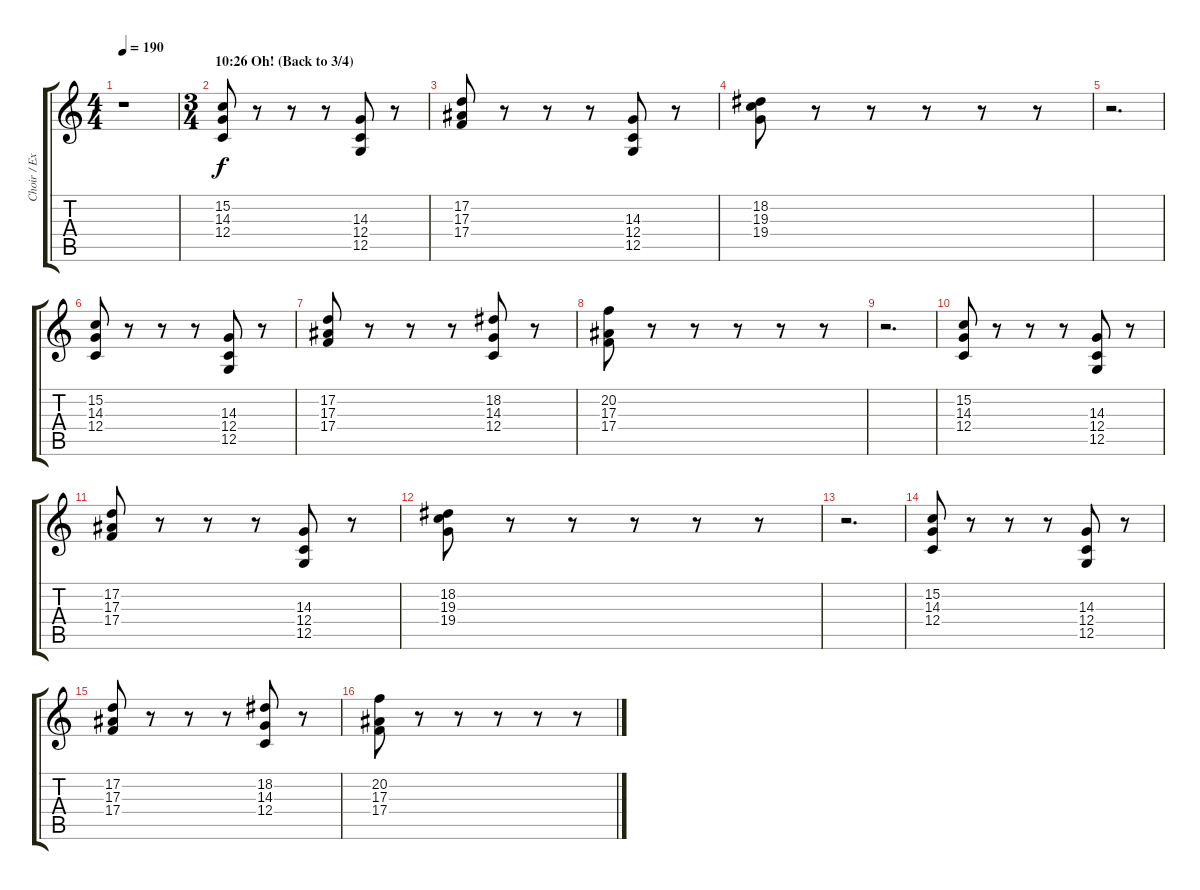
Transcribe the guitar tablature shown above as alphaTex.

\track ("Choir / Extra Clean Jari" "Choir / Ex") {instrument synthvoice}
\staff {score tabs}
\tuning (D4 A3 F3 C3 G2 C2) {hide}
\ts (4 4)
\tempo 190
\clef g2
\ks c
r.1{dy ff} |
\ts (3 4)
\section ("" "10:26 Oh! (Back to 3/4)")
(15.2 14.3 12.4).8{dy f} r.8 r.8 r.8 (14.3 12.4 12.5).8 r.8 |
(17.2 17.3 17.4).8 r.8 r.8 r.8 (14.3 12.4 12.5).8 r.8 |
(18.2 19.3 19.4).8 r.8 r.8 r.8 r.8 r.8 |
r.2{d} |
(15.2 14.3 12.4).8 r.8 r.8 r.8 (14.3 12.4 12.5).8 r.8 |
(17.2 17.3 17.4).8 r.8 r.8 r.8 (18.2 14.3 12.4).8 r.8 |
(20.2 17.3 17.4).8 r.8 r.8 r.8 r.8 r.8 |
r.2{d} |
(15.2 14.3 12.4).8 r.8 r.8 r.8 (14.3 12.4 12.5).8 r.8 |
(17.2 17.3 17.4).8 r.8 r.8 r.8 (14.3 12.4 12.5).8 r.8 |
(18.2 19.3 19.4).8 r.8 r.8 r.8 r.8 r.8 |
r.2{d} |
(15.2 14.3 12.4).8 r.8 r.8 r.8 (14.3 12.4 12.5).8 r.8 |
(17.2 17.3 17.4).8 r.8 r.8 r.8 (18.2 14.3 12.4).8 r.8 |
(20.2 17.3 17.4).8 r.8 r.8 r.8 r.8 r.8
